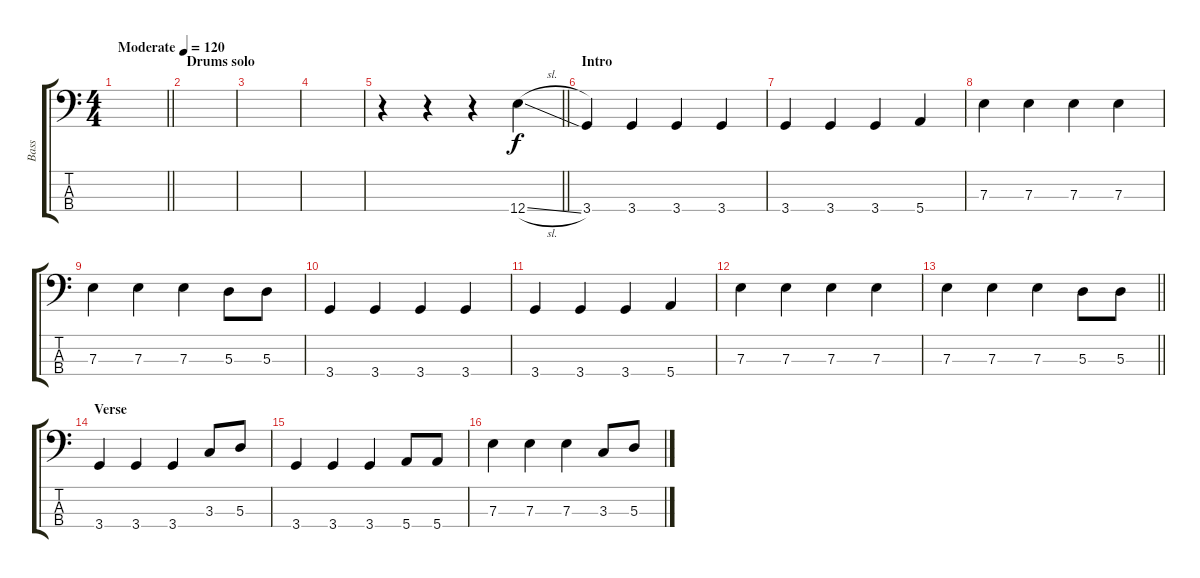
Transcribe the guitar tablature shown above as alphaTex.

\track ("Bass" "Bass") {instrument electricbassfinger}
\staff {score tabs}
\tuning (G2 D2 A1 E1) {hide}
\ts (4 4)
\tempo (120 "Moderate")
\clef f4
\barLineRight lightlight
\ks c
|
\section ("" "Drums solo")
|
|
|
\barLineRight lightlight
r.4 r.4 r.4 12.4{sl}.4 |
\section ("" "Intro")
3.4.4 3.4.4 3.4.4 3.4.4 |
3.4.4 3.4.4 3.4.4 5.4.4 |
7.3.4 7.3.4 7.3.4 7.3.4 |
7.3.4 7.3.4 7.3.4 5.3.8 5.3.8 |
3.4.4 3.4.4 3.4.4 3.4.4 |
3.4.4 3.4.4 3.4.4 5.4.4 |
7.3.4 7.3.4 7.3.4 7.3.4 |
\barLineRight lightlight
7.3.4 7.3.4 7.3.4 5.3.8 5.3.8 |
\section ("" "Verse")
3.4.4 3.4.4 3.4.4 3.3.8 5.3.8 |
3.4.4 3.4.4 3.4.4 5.4.8 5.4.8 |
7.3.4 7.3.4 7.3.4 3.3.8 5.3.8
